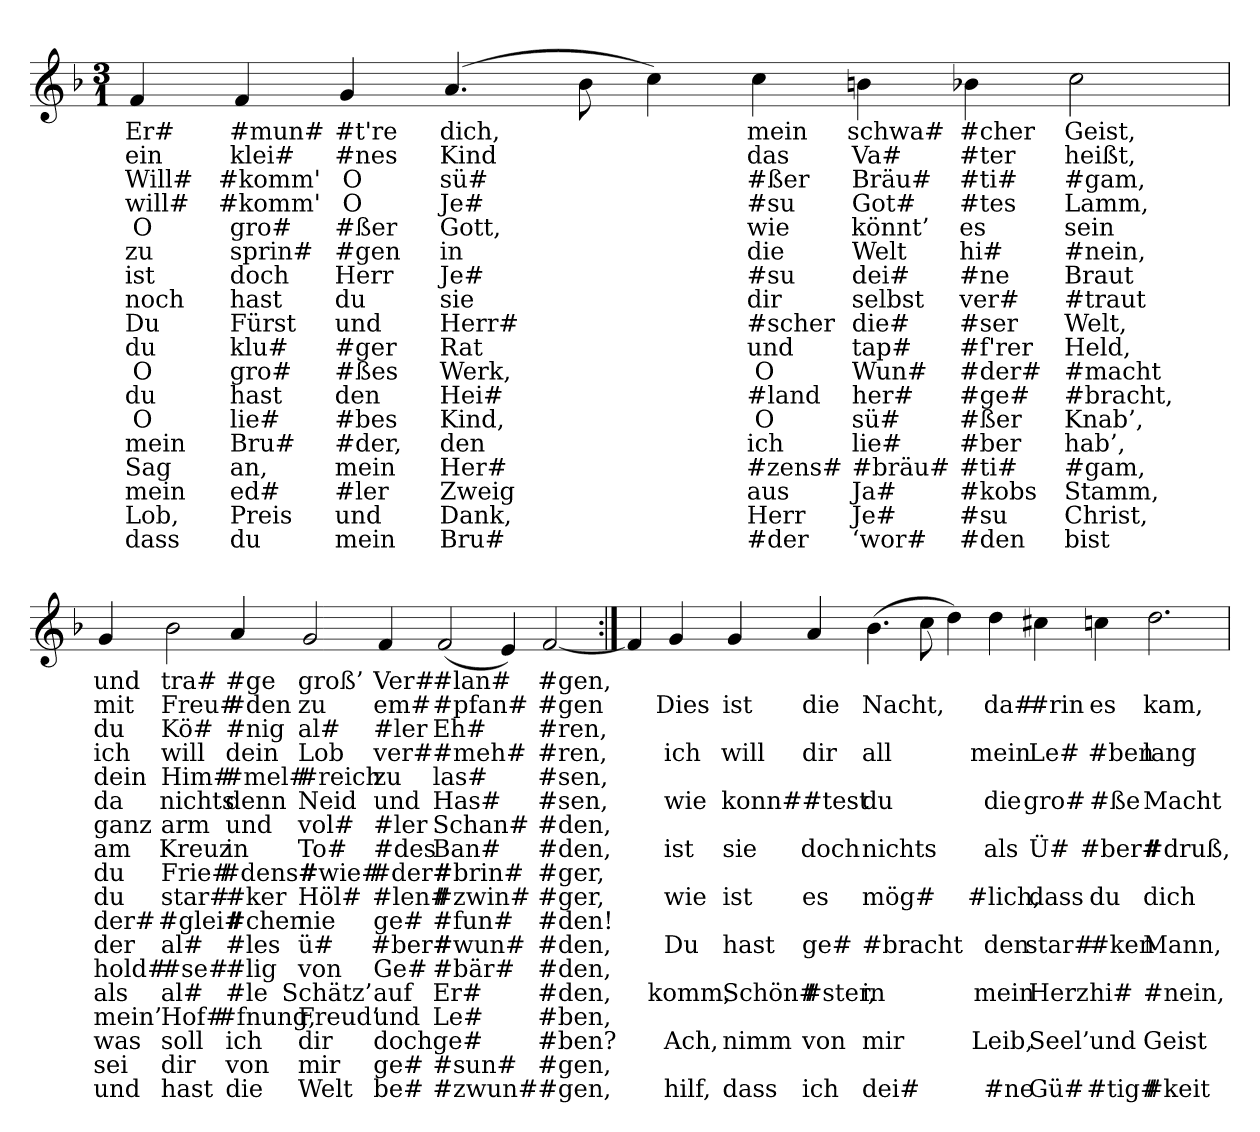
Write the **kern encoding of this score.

**kern	**text	**text	**text	**text	**text	**text	**text	**text	**text	**text	**text	**text	**text	**text	**text	**text	**text	**text
*part1	*part1	*part1	*part1	*part1	*part1	*part1	*part1	*part1	*part1	*part1	*part1	*part1	*part1	*part1	*part1	*part1	*part1	*part1
*staff1	*staff1	*staff1	*staff1	*staff1	*staff1	*staff1	*staff1	*staff1	*staff1	*staff1	*staff1	*staff1	*staff1	*staff1	*staff1	*staff1	*staff1	*staff1
*clefG2	*	*	*	*	*	*	*	*	*	*	*	*	*	*	*	*	*	*
*k[b-]	*	*	*	*	*	*	*	*	*	*	*	*	*	*	*	*	*	*
*M3/1	*	*	*	*	*	*	*	*	*	*	*	*	*	*	*	*	*	*
=	=	=	=	=	=	=	=	=	=	=	=	=	=	=	=	=	=	=
4f	Er#	ein	Will#	will#	O	zu	ist	noch	Du	du	O	du	O	mein	Sag	mein	Lob,	dass
4f	#mun#	klei#	#komm'	#komm'	gro#	sprin#	doch	hast	Fürst	klu#	gro#	hast	lie#	Bru#	an,	ed#	Preis	du
4g	#t're	#nes	O	O	#ßer	#gen	Herr	du	und	#ger	#ßes	den	#bes	#der,	mein	#ler	und	mein
(4.a	dich,	Kind	sü#	Je#	Gott,	in	Je#	sie	Herr#	Rat	Werk,	Hei#	Kind,	den	Her#	Zweig	Dank,	Bru#
8b-	.	.	.	.	.	.	.	.	.	.	.	.	.	.	.	.	.	.
4cc)	.	.	.	.	.	.	.	.	.	.	.	.	.	.	.	.	.	.
4cc	mein	das	#ßer	#su	wie	die	#su	dir	#scher	und	O	#land	O	ich	#zens#	aus	Herr	#der
4bn	schwa#	Va#	Bräu#	Got#	könnt’	Welt	dei#	selbst	die#	tap#	Wun#	her#	sü#	lie#	#bräu#	Ja#	Je#	‘wor#
4b-X	#cher	#ter	#ti#	#tes	es	hi#	#ne	ver#	#ser	#f'rer	#der#	#ge#	#ßer	#ber	#ti#	#kobs	#su	#den
2cc	Geist,	heißt,	#gam,	Lamm,	sein	#nein,	Braut	#traut	Welt,	Held,	#macht	#bracht,	Knab’,	hab’,	#gam,	Stamm,	Christ,	bist
=	=	=	=	=	=	=	=	=	=	=	=	=	=	=	=	=	=	=
4g	und	mit	du	ich	dein	da	ganz	am	du	du	der#	der	hold#	als	mein’	was	sei	und
2b-	tra#	Freu#	Kö#	will	Him#	nichts	arm	Kreuz	Frie#	star#	#glei#	al#	#se#	al#	Hof#	soll	dir	hast
4a	#ge	#den	#nig	dein	#mel#	denn	und	in	#dens#	#ker	#chen	#les	#lig	#le	#fnung,	ich	von	die
2g	groß’	zu	al#	Lob	#reich	Neid	vol#	To#	#wie#	Höl#	nie	ü#	von	Schätz’	Freud’	dir	mir	Welt
4f	Ver#	em#	#ler	ver#	zu	und	#ler	#des	#der#	#len#	ge#	#ber#	Ge#	auf	und	doch	ge#	be#
(2f	#lan#	#pfan#	Eh#	#meh#	las#	Has#	Schan#	Ban#	#brin#	#zwin#	#fun#	#wun#	#bär#	Er#	Le#	ge#	#sun#	#zwun#
4e)	.	.	.	.	.	.	.	.	.	.	.	.	.	.	.	.	.	.
[2f	#gen,	#gen	#ren,	#ren,	#sen,	#sen,	#den,	#den,	#ger,	#ger,	#den!	#den,	#den,	#den,	#ben,	#ben?	#gen,	#gen,
=:|!	=:|!	=:|!	=:|!	=:|!	=:|!	=:|!	=:|!	=:|!	=:|!	=:|!	=:|!	=:|!	=:|!	=:|!	=:|!	=:|!	=:|!	=:|!
4f]	.	.	.	.	.	.	.	.	.	.	.	.	.	.	.	.	.	.
4g	.	Dies	.	ich	.	wie	.	ist	.	wie	.	Du	.	komm,	.	Ach,	.	hilf,
4g	.	ist	.	will	.	konn#	.	sie	.	ist	.	hast	.	Schön#	.	nimm	.	dass
4a	.	die	.	dir	.	#test	.	doch	.	es	.	ge#	.	#ster,	.	von	.	ich
(4.b-	.	Nacht,	.	all	.	du	.	nichts	.	mög#	.	#bracht	.	in	.	mir	.	dei#
8cc	.	.	.	.	.	.	.	.	.	.	.	.	.	.	.	.	.	.
4dd)	.	.	.	.	.	.	.	.	.	.	.	.	.	.	.	.	.	.
4dd	.	da#	.	mein	.	die	.	als	.	#lich,	.	den	.	mein	.	Leib,	.	#ne
4cc#X	.	#rin	.	Le#	.	gro#	.	Ü#	.	dass	.	star#	.	Herz	.	Seel’	.	Gü#
4ccn	.	es	.	#ben	.	#ße	.	#ber#	.	du	.	#ken	.	hi#	.	und	.	#tig#
2.dd	.	kam,	.	lang	.	Macht	.	#druß,	.	dich	.	Mann,	.	#nein,	.	Geist	.	#keit
=	=	=	=	=	=	=	=	=	=	=	=	=	=	=	=	=	=	=
*-	*-	*-	*-	*-	*-	*-	*-	*-	*-	*-	*-	*-	*-	*-	*-	*-	*-	*-
